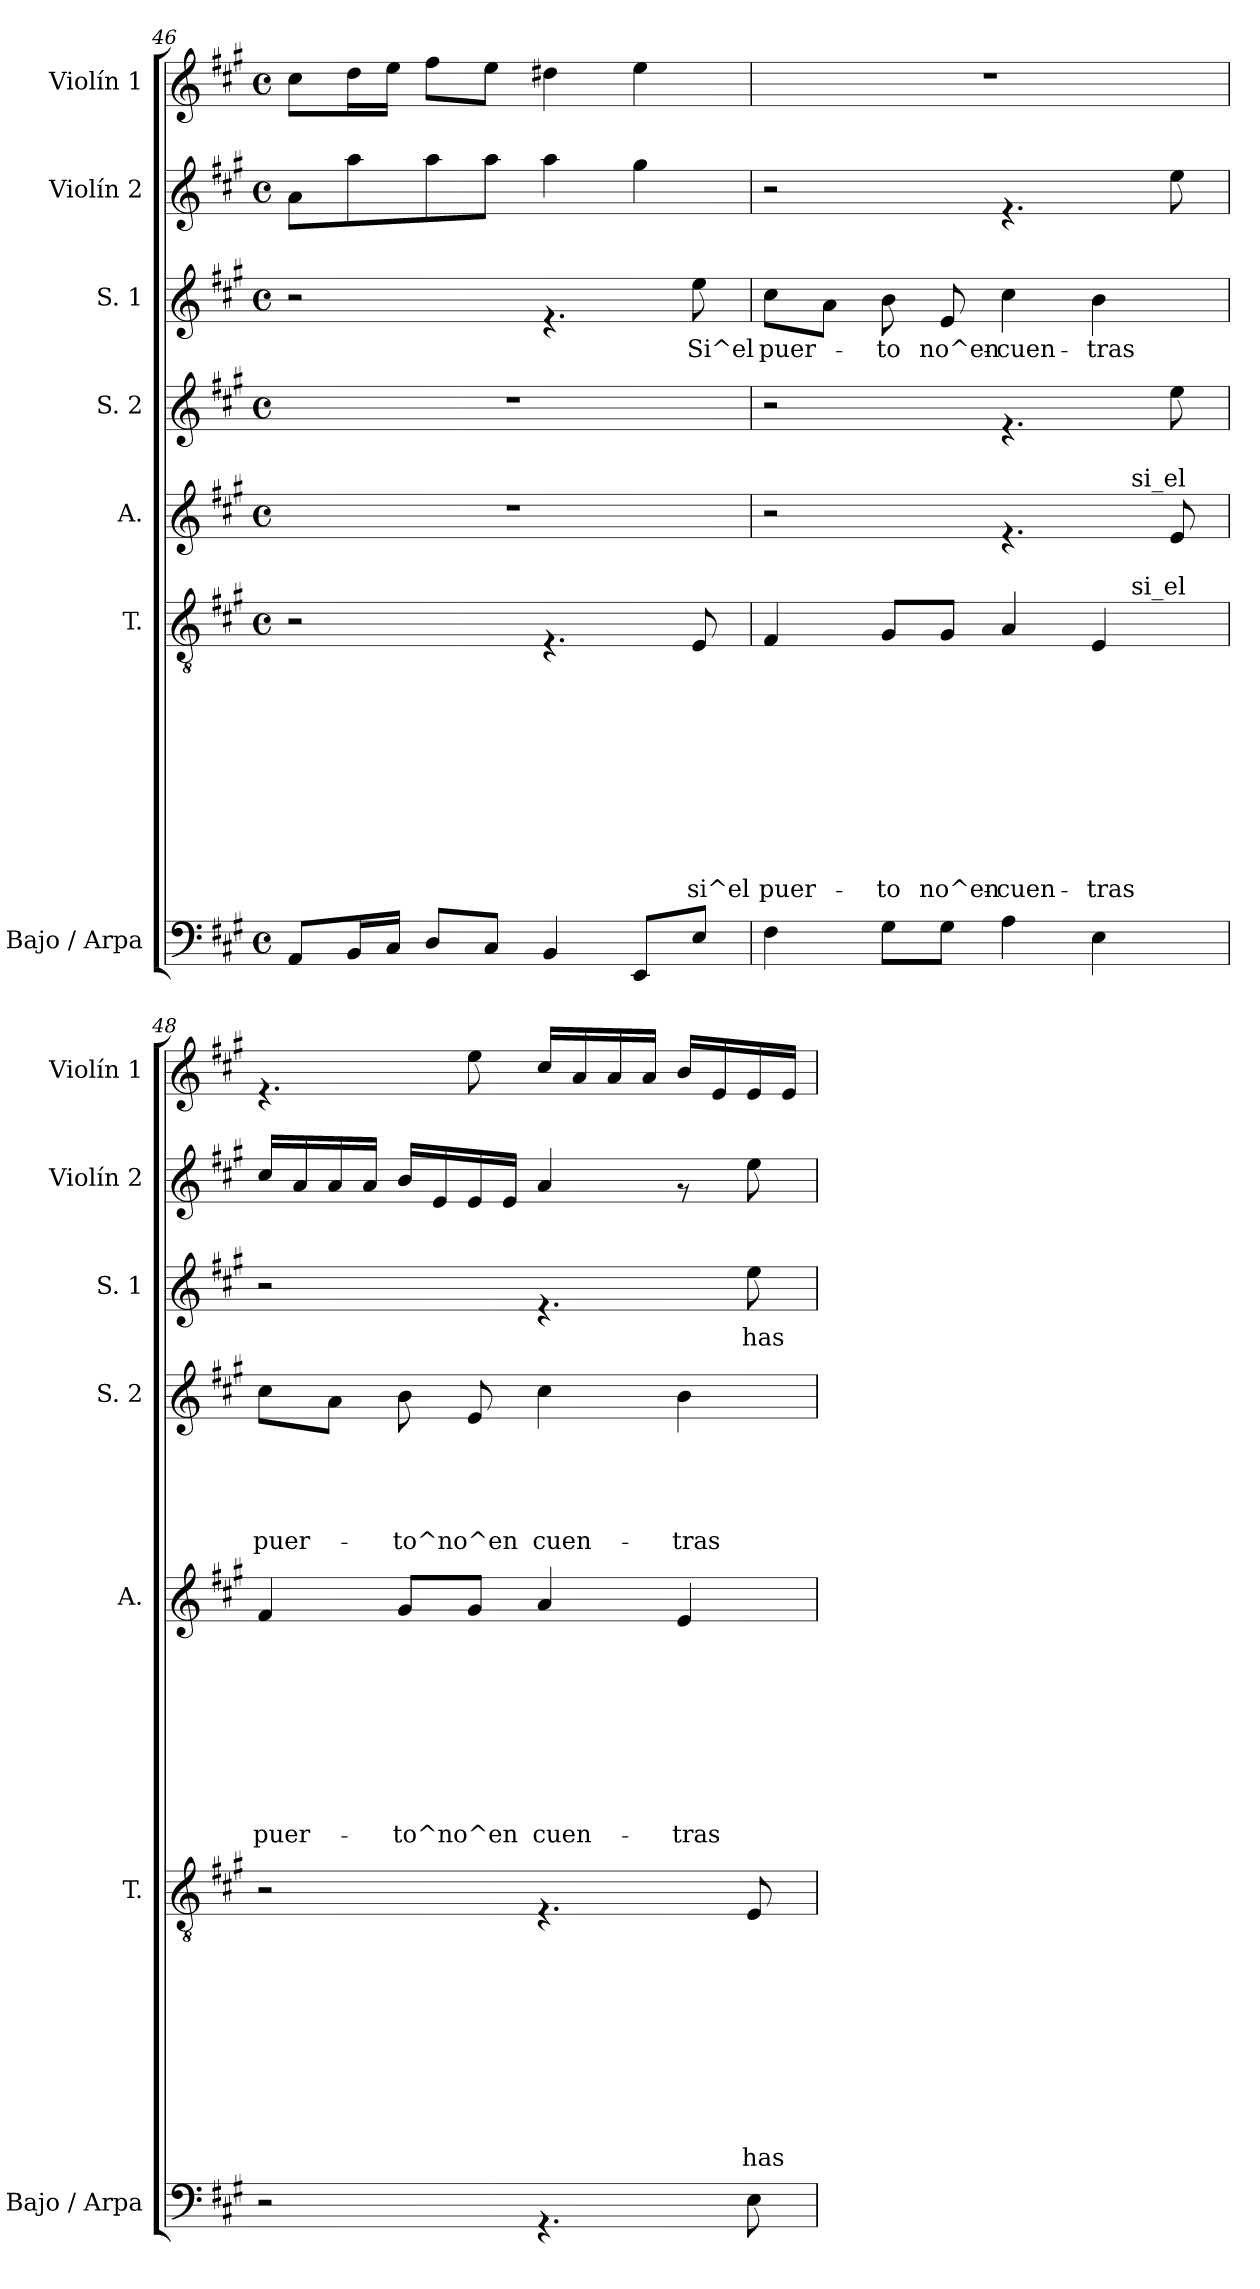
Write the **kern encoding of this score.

**kern	**kern	**text	**text	**text	**text	**text	**text	**text	**text	**text	**text	**kern	**text	**text	**text	**text	**text	**text	**text	**text	**text	**kern	**text	**text	**text	**text	**text	**kern	**text	**kern	**kern
*part7	*part6	*part6	*part6	*part6	*part6	*part6	*part6	*part6	*part6	*part6	*part6	*part5	*part5	*part5	*part5	*part5	*part5	*part5	*part5	*part5	*part5	*part4	*part4	*part4	*part4	*part4	*part4	*part3	*part3	*part2	*part1
*staff7	*staff6	*staff6	*staff6	*staff6	*staff6	*staff6	*staff6	*staff6	*staff6	*staff6	*staff6	*staff5	*staff5	*staff5	*staff5	*staff5	*staff5	*staff5	*staff5	*staff5	*staff5	*staff4	*staff4	*staff4	*staff4	*staff4	*staff4	*staff3	*staff3	*staff2	*staff1
*I"Bajo / Arpa	*I"T.	*	*	*	*	*	*	*	*	*	*	*I"A.	*	*	*	*	*	*	*	*	*	*I"S. 2	*	*	*	*	*	*I"S. 1	*	*I"Violín 2	*I"Violín 1
*I'Bajo / Arpa	*I'T.	*	*	*	*	*	*	*	*	*	*	*I'A.	*	*	*	*	*	*	*	*	*	*I'S. 2	*	*	*	*	*	*I'S. 1	*	*I'Violín 2	*I'Violín 1
*clefF4	*clefGv2	*	*	*	*	*	*	*	*	*	*	*clefG2	*	*	*	*	*	*	*	*	*	*clefG2	*	*	*	*	*	*clefG2	*	*clefG2	*clefG2
*k[f#c#g#]	*k[f#c#g#]	*	*	*	*	*	*	*	*	*	*	*k[f#c#g#]	*	*	*	*	*	*	*	*	*	*k[f#c#g#]	*	*	*	*	*	*k[f#c#g#]	*	*k[f#c#g#]	*k[f#c#g#]
*A:	*A:	*	*	*	*	*	*	*	*	*	*	*A:	*	*	*	*	*	*	*	*	*	*A:	*	*	*	*	*	*A:	*	*A:	*A:
*M4/4	*M4/4	*	*	*	*	*	*	*	*	*	*	*M4/4	*	*	*	*	*	*	*	*	*	*M4/4	*	*	*	*	*	*M4/4	*	*M4/4	*M4/4
*met(c)	*met(c)	*	*	*	*	*	*	*	*	*	*	*met(c)	*	*	*	*	*	*	*	*	*	*met(c)	*	*	*	*	*	*met(c)	*	*met(c)	*met(c)
=46	=46	=46	=46	=46	=46	=46	=46	=46	=46	=46	=46	=46	=46	=46	=46	=46	=46	=46	=46	=46	=46	=46	=46	=46	=46	=46	=46	=46	=46	=46	=46
8AA/L	2r	.	.	.	.	.	.	.	.	.	.	1r	.	.	.	.	.	.	.	.	.	1r	.	.	.	.	.	2r	.	8a\L	8cc#\L
16BB/L	.	.	.	.	.	.	.	.	.	.	.	.	.	.	.	.	.	.	.	.	.	.	.	.	.	.	.	.	.	8aa\	16dd\L
16C#/JJ	.	.	.	.	.	.	.	.	.	.	.	.	.	.	.	.	.	.	.	.	.	.	.	.	.	.	.	.	.	.	16ee\JJ
8D/L	.	.	.	.	.	.	.	.	.	.	.	.	.	.	.	.	.	.	.	.	.	.	.	.	.	.	.	.	.	8aa\	8ff#\L
8C#/J	.	.	.	.	.	.	.	.	.	.	.	.	.	.	.	.	.	.	.	.	.	.	.	.	.	.	.	.	.	8aa\J	8ee\J
4BB/	4.rF	.	.	.	.	.	.	.	.	.	.	.	.	.	.	.	.	.	.	.	.	.	.	.	.	.	.	4.rf	.	4aa\	4dd#X\
8EE/L	.	.	.	.	.	.	.	.	.	.	.	.	.	.	.	.	.	.	.	.	.	.	.	.	.	.	.	.	.	4gg#\	4ee\
!	!	!	!	!	!	!	!	!	!	!	!LO:LY:b	!	!	!	!	!	!	!	!	!	!	!	!	!	!	!	!	!	!LO:LY:b	!	!
8E/J	8E/	.	.	.	.	.	.	.	.	.	si^el	.	.	.	.	.	.	.	.	.	.	.	.	.	.	.	.	8ee\	Si^el	.	.
=47	=47	=47	=47	=47	=47	=47	=47	=47	=47	=47	=47	=47	=47	=47	=47	=47	=47	=47	=47	=47	=47	=47	=47	=47	=47	=47	=47	=47	=47	=47	=47
!	!	!	!	!	!	!	!	!	!	!	!LO:LY:b	!	!	!	!	!	!	!	!	!	!	!	!	!	!	!	!	!	!LO:LY:b	!	!
*	*^	*	*	*	*	*	*	*	*	*	*	*^	*	*	*	*	*	*	*	*	*	*	*	*	*	*	*	*	*	*	*
4F#\	4F#/	2ryy	.	.	.	.	.	.	.	.	.	puer-	2r	2ryy	.	.	.	.	.	.	.	.	.	2r	.	.	.	.	.	8cc#\L	puer-	2r	1r
.	.	.	.	.	.	.	.	.	.	.	.	.	.	.	.	.	.	.	.	.	.	.	.	.	.	.	.	.	.	8a\J	.	.	.
!	!	!	!	!	!	!	!	!	!	!	!	!LO:LY:b	!	!	!	!	!	!	!	!	!	!	!	!	!	!	!	!	!	!	!LO:LY:b	!	!
8G#\L	8G#/L	.	.	.	.	.	.	.	.	.	.	-to	.	.	.	.	.	.	.	.	.	.	.	.	.	.	.	.	.	8b\	-to	.	.
!	!	!	!	!	!	!	!	!	!	!	!	!LO:LY:b	!	!	!	!	!	!	!	!	!	!	!	!	!	!	!	!	!	!	!LO:LY:b	!	!
8G#\J	8G#/J	.	.	.	.	.	.	.	.	.	.	no^en-	.	.	.	.	.	.	.	.	.	.	.	.	.	.	.	.	.	8e/	no^en-	.	.
!	!	!	!	!	!	!	!	!	!	!	!	!LO:LY:b	!	!	!	!	!	!	!	!	!	!	!	!	!	!	!	!	!	!	!LO:LY:b	!	!
4A\	4A/	4ryy	.	.	.	.	.	.	.	.	.	-cuen-	4.rf	4ryy	.	.	.	.	.	.	.	.	.	4.rf	.	.	.	.	.	4cc#\	-cuen-	4.rf	.
!	!	!	!	!	!	!	!	!	!	!	!	!LO:LY:b	!	!	!	!	!	!	!	!	!	!	!	!	!	!	!	!	!	!	!LO:LY:b	!	!
4E\	4E/	16ryy	.	.	.	.	.	.	.	.	.	-tras	.	16ryy	.	.	.	.	.	.	.	.	.	.	.	.	.	.	.	4b\	-tras	.	.
!	!	!	!	!	!	!	!	!	!	!	!	!	!	!LO:TX:a:t=si_el	!	!	!	!	!	!	!	!	!	!	!	!	!	!	!	!	!	!	!
!	!	!LO:TX:a:t=si_el	!	!	!	!	!	!	!	!	!	!	!	!	!	!	!	!	!	!	!	!	!	!	!	!	!	!	!	!	!	!	!
.	.	8.ryy	.	.	.	.	.	.	.	.	.	.	.	8.ryy	.	.	.	.	.	.	.	.	.	.	.	.	.	.	.	.	.	.	.
.	.	.	.	.	.	.	.	.	.	.	.	.	8e/	.	.	.	.	.	.	.	.	.	.	8ee\	.	.	.	.	.	.	.	8ee\	.
!!LO:LB:g=z
=48	=48	=48	=48	=48	=48	=48	=48	=48	=48	=48	=48	=48	=48	=48	=48	=48	=48	=48	=48	=48	=48	=48	=48	=48	=48	=48	=48	=48	=48	=48	=48	=48	=48
!	!	!	!	!	!	!	!	!	!	!	!	!	!	!	!	!	!	!	!	!	!	!	!LO:LY:b	!	!	!	!	!	!LO:LY:b	!	!	!	!
*	*v	*v	*	*	*	*	*	*	*	*	*	*	*	*	*	*	*	*	*	*	*	*	*	*	*	*	*	*	*	*	*	*	*
*	*	*	*	*	*	*	*	*	*	*	*	*v	*v	*	*	*	*	*	*	*	*	*	*	*	*	*	*	*	*	*	*	*
2r	2r	.	.	.	.	.	.	.	.	.	.	4f#/	.	.	.	.	.	.	.	.	puer-	8cc#\L	.	.	.	.	puer-	2r	.	16cc#/LL	4.rf
.	.	.	.	.	.	.	.	.	.	.	.	.	.	.	.	.	.	.	.	.	.	.	.	.	.	.	.	.	.	16a/	.
.	.	.	.	.	.	.	.	.	.	.	.	.	.	.	.	.	.	.	.	.	.	8a\J	.	.	.	.	.	.	.	16a/	.
.	.	.	.	.	.	.	.	.	.	.	.	.	.	.	.	.	.	.	.	.	.	.	.	.	.	.	.	.	.	16a/JJ	.
!	!	!	!	!	!	!	!	!	!	!	!	!	!	!	!	!	!	!	!	!	!LO:LY:b	!	!	!	!	!	!LO:LY:b	!	!	!	!
.	.	.	.	.	.	.	.	.	.	.	.	8g#/L	.	.	.	.	.	.	.	.	-to^no^en	8b\	.	.	.	.	-to^no^en	.	.	16b/LL	.
.	.	.	.	.	.	.	.	.	.	.	.	.	.	.	.	.	.	.	.	.	.	.	.	.	.	.	.	.	.	16e/	.
.	.	.	.	.	.	.	.	.	.	.	.	8g#/J	.	.	.	.	.	.	.	.	.	8e/	.	.	.	.	.	.	.	16e/	8ee\
.	.	.	.	.	.	.	.	.	.	.	.	.	.	.	.	.	.	.	.	.	.	.	.	.	.	.	.	.	.	16e/JJ	.
!	!	!	!	!	!	!	!	!	!	!	!	!	!	!	!	!	!	!	!	!	!LO:LY:b	!	!	!	!	!	!LO:LY:b	!	!	!	!
4.rAA	4.rF	.	.	.	.	.	.	.	.	.	.	4a/	.	.	.	.	.	.	.	.	cuen-	4cc#\	.	.	.	.	cuen-	4.rf	.	4a/	16cc#/LL
.	.	.	.	.	.	.	.	.	.	.	.	.	.	.	.	.	.	.	.	.	.	.	.	.	.	.	.	.	.	.	16a/
.	.	.	.	.	.	.	.	.	.	.	.	.	.	.	.	.	.	.	.	.	.	.	.	.	.	.	.	.	.	.	16a/
.	.	.	.	.	.	.	.	.	.	.	.	.	.	.	.	.	.	.	.	.	.	.	.	.	.	.	.	.	.	.	16a/JJ
!	!	!	!	!	!	!	!	!	!	!	!	!	!	!	!	!	!	!	!	!	!LO:LY:b	!	!	!	!	!	!LO:LY:b	!	!	!	!
.	.	.	.	.	.	.	.	.	.	.	.	4e/	.	.	.	.	.	.	.	.	-tras	4b\	.	.	.	.	-tras	.	.	8rf	16b/LL
.	.	.	.	.	.	.	.	.	.	.	.	.	.	.	.	.	.	.	.	.	.	.	.	.	.	.	.	.	.	.	16e/
!	!	!	!	!	!	!	!	!	!	!	!LO:LY:b	!	!	!	!	!	!	!	!	!	!	!	!	!	!	!	!	!	!LO:LY:b	!	!
8E\	8E/	.	.	.	.	.	.	.	.	.	has	.	.	.	.	.	.	.	.	.	.	.	.	.	.	.	.	8ee\	has	8ee\	16e/
.	.	.	.	.	.	.	.	.	.	.	.	.	.	.	.	.	.	.	.	.	.	.	.	.	.	.	.	.	.	.	16e/JJ
=	=	=	=	=	=	=	=	=	=	=	=	=	=	=	=	=	=	=	=	=	=	=	=	=	=	=	=	=	=	=	=
*-	*-	*-	*-	*-	*-	*-	*-	*-	*-	*-	*-	*-	*-	*-	*-	*-	*-	*-	*-	*-	*-	*-	*-	*-	*-	*-	*-	*-	*-	*-	*-
